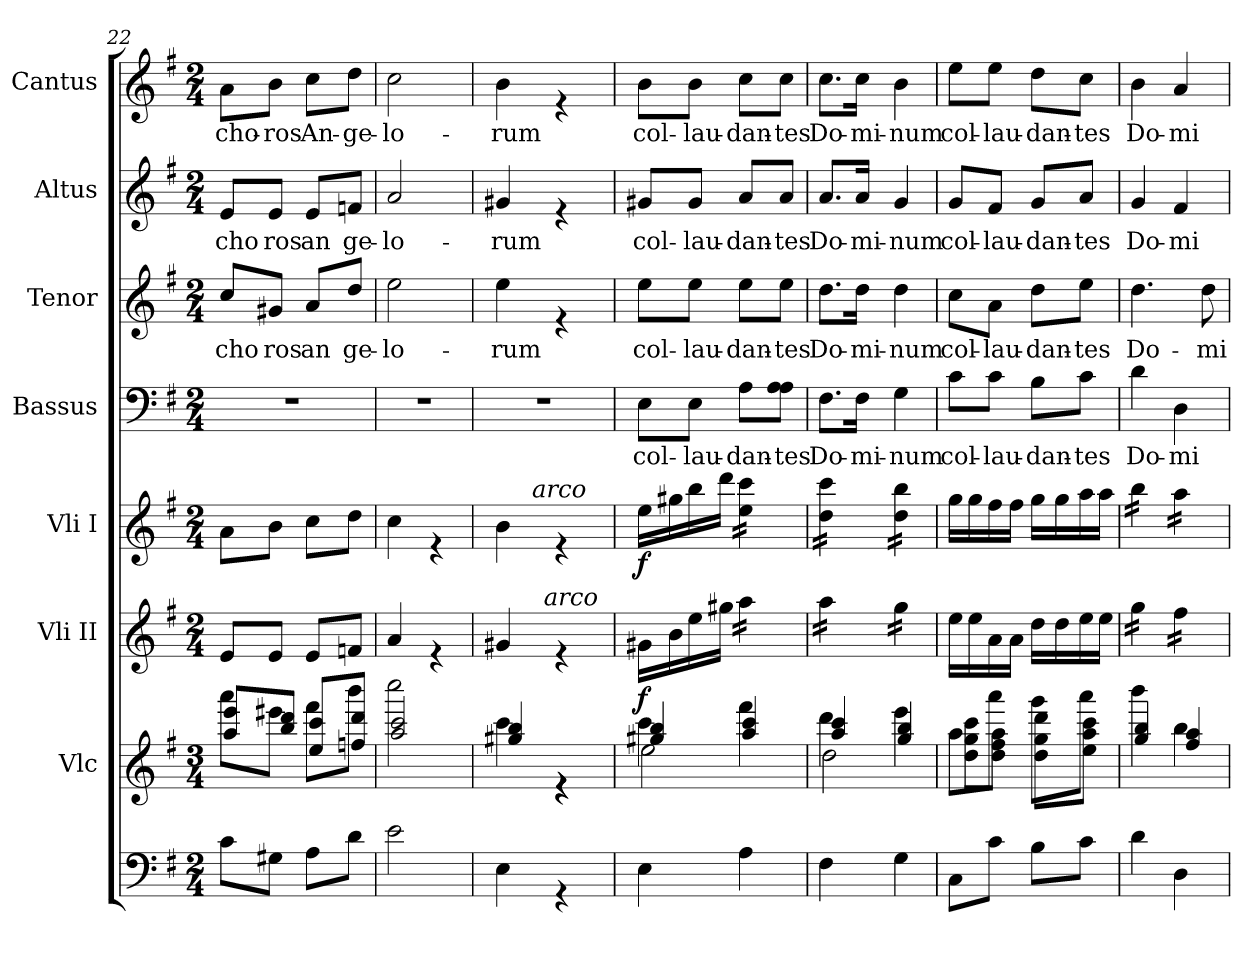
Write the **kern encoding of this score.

**kern	**kern	**dynam	**kern	**kern	**dynam	**kern	**text	**kern	**text	**kern	**text	**kern	**text
*part8	*part7	*part7	*part6	*part5	*part5	*part4	*part4	*part3	*part3	*part2	*part2	*part1	*part1
*staff8	*staff7	*staff7	*staff6	*staff5	*staff5	*staff4	*staff4	*staff3	*staff3	*staff2	*staff2	*staff1	*staff1
*	*I"Vlc	*	*I"Vli II	*I"Vli I	*	*I"Bassus	*	*I"Tenor	*	*I"Altus	*	*I"Cantus	*
*clefF4	*clefG2	*	*clefG2	*clefG2	*	*clefF4	*	*clefG2	*	*clefG2	*	*clefG2	*
*	*ITrd7c12	*	*	*	*	*	*	*	*	*	*	*	*
*k[f#]	*k[f#]	*	*k[f#]	*k[f#]	*	*k[f#]	*	*k[f#]	*	*k[f#]	*	*k[f#]	*
*G:	*G:	*	*G:	*G:	*	*G:	*	*G:	*	*G:	*	*G:	*
*M2/4	*M3/4	*	*M2/4	*M2/4	*	*M2/4	*	*M2/4	*	*M2/4	*	*M2/4	*
=22	=22	=22	=22	=22	=22	=22	=22	=22	=22	=22	=22	=22	=22
*	*^	*	*	*	*	*	*	*	*	*	*	*	*
!	!	!	!	!	!	!	!	!	!	!LO:LY:b	!	!LO:LY:b	!	!LO:LY:b
8c\L	8aa\L	8a/ 8ee/L	.	8e/L	8a\L	.	2r	.	8cc/L	cho	8e/L	cho	8a\L	cho-
!	!	!	!	!	!	!	!	!	!	!LO:LY:b	!	!LO:LY:b	!	!LO:LY:b
8G#X\J	8ee#X\J	8b/ 8dd/J	.	8e/J	8b\J	.	.	.	8g#X/J	ros	8e/J	ros	8b\J	-ros
!	!	!	!	!	!	!	!	!	!	!LO:LY:b	!	!LO:LY:b	!	!LO:LY:b
8A\L	8ff#\L	8e/ 8cc/L	.	8e/L	8cc\L	.	.	.	8a/L	an	8e/L	an	8cc\L	An-
!	!	!	!	!	!	!	!	!	!	!LO:LY:b	!	!LO:LY:b	!	!LO:LY:b
8d\J	8bb\J	8fn/ 8dd/J	.	8fn/J	8dd\J	.	.	.	8dd/J	ge-	8fn/J	ge-	8dd\J	-ge-
!!LO:LB:g=z
=23	=23	=23	=23	=23	=23	=23	=23	=23	=23	=23	=23	=23	=23	=23
!	!	!	!	!	!	!	!	!	!	!LO:LY:b	!	!LO:LY:b	!	!LO:LY:b
2e\	2ccc\	2a/ 2cc/	.	4a/	4cc\	.	2r	.	2ee\	-lo-	2a/	-lo-	2cc\	-lo-
.	.	.	.	4re	4re	.	.	.	.	.	.	.	.	.
!!LO:PB:g=z
=24	=24	=24	=24	=24	=24	=24	=24	=24	=24	=24	=24	=24	=24	=24
!	!	!	!	!	!	!	!	!	!	!LO:LY:b	!	!LO:LY:b	!	!LO:LY:b
*	*	*	*	*^	*^	*	*	*	*	*	*	*	*	*
4E\	4cc\	4g#X/ 4b/	.	4g#X/	8..ryy	4b\	8.ryy	.	2r	.	4ee\	-rum	4g#X/	-rum	4b\	-rum
!	!	!	!	!	!	!	!LO:TX:a:i:t=arco	!	!	!	!	!	!	!	!	!
.	.	.	.	.	.	.	4ryy	.	.	.	.	.	.	.	.	.
!	!	!	!	!	!LO:TX:a:i:t=arco	!	!	!	!	!	!	!	!	!	!	!
.	.	.	.	.	4ryy	.	.	.	.	.	.	.	.	.	.	.
4rGG	4re	4re	.	4re	.	4re	.	.	.	.	4re	.	4re	.	4re	.
.	.	.	.	.	.	.	16ryy	.	.	.	.	.	.	.	.	.
.	.	.	.	.	32ryy	.	.	.	.	.	.	.	.	.	.	.
=25	=25	=25	=25	=25	=25	=25	=25	=25	=25	=25	=25	=25	=25	=25	=25	=25
*	*	*^	*	*	*	*	*	*	*	*	*	*	*	*	*	*
!	!	!	!	!LO:DY:a	!	!	!	!	!LO:DY:b	!	!LO:LY:b	!	!LO:LY:b	!	!LO:LY:b	!	!LO:LY:b
*	*	*	*	*	*v	*v	*	*	*	*	*	*	*	*	*	*	*
*	*	*	*	*	*	*v	*v	*	*	*	*	*	*	*	*	*
4E\	4cc\	2e\	4g#X/ 4b/	f	16g#X\LL	16ee\LL	f	8E\L	col-	8ee\L	col-	8g#X/L	col-	8b\L	col-
.	.	.	.	.	16b\	16gg#X\	.	.	.	.	.	.	.	.	.
!	!	!	!	!	!	!	!	!	!LO:LY:b	!	!LO:LY:b	!	!LO:LY:b	!	!LO:LY:b
.	.	.	.	.	16ee\	16bb\	.	8E\J	-lau-	8ee\J	-lau-	8g#/J	-lau-	8b\J	-lau-
.	.	.	.	.	16gg#X\JJ	16ddd\JJ	.	.	.	.	.	.	.	.	.
!	!	!	!	!	!	!	!	!	!LO:LY:b	!	!LO:LY:b	!	!LO:LY:b	!	!LO:LY:b
*	*	*	*	*	*tremolo	*	*	*	*	*	*	*	*	*	*
*	*	*	*	*	*	*tremolo	*	*	*	*	*	*	*	*	*
4A\	4ff#\	.	4a/ 4cc/	.	16aa\LL	16ee\ 16ccc\LL	.	8A\L	-dan-	8ee\L	-dan-	8a/L	-dan-	8cc\L	-dan-
.	.	.	.	.	16aa\	16ee\ 16ccc\	.	.	.	.	.	.	.	.	.
!	!	!	!	!	!	!	!	!	!LO:LY:b	!	!LO:LY:b	!	!LO:LY:b	!	!LO:LY:b
.	.	.	.	.	16aa\	16ee\ 16ccc\	.	8A\ 8A\J	-tes	8ee\J	-tes	8a/J	-tes	8cc\J	-tes
.	.	.	.	.	16aa\JJ	16ee\ 16ccc\JJ	.	.	.	.	.	.	.	.	.
=26	=26	=26	=26	=26	=26	=26	=26	=26	=26	=26	=26	=26	=26	=26	=26
!	!	!	!	!	!	!	!	!	!LO:LY:b	!	!LO:LY:b	!	!LO:LY:b	!	!LO:LY:b
4F#\	4dd\	2d\	4a/ 4cc/	.	16aa\LL	16dd\ 16ccc\LL	.	8.F#\L	Do-	8.dd\L	Do-	8.a/L	Do-	8.cc\L	Do-
.	.	.	.	.	16aa\	16dd\ 16ccc\	.	.	.	.	.	.	.	.	.
.	.	.	.	.	16aa\	16dd\ 16ccc\	.	.	.	.	.	.	.	.	.
!	!	!	!	!	!	!	!	!	!LO:LY:b	!	!LO:LY:b	!	!LO:LY:b	!	!LO:LY:b
.	.	.	.	.	16aa\JJ	16dd\ 16ccc\JJ	.	16F#\Jk	-mi-	16dd\Jk	-mi-	16a/Jk	-mi-	16cc\Jk	-mi-
!	!	!	!	!	!	!	!	!	!LO:LY:b	!	!LO:LY:b	!	!LO:LY:b	!	!LO:LY:b
4G\	4ee\	.	4g/ 4b/	.	16gg\LL	16dd\ 16bb\LL	.	4G\	-num	4dd\	-num	4g/	-num	4b\	-num
.	.	.	.	.	16gg\	16dd\ 16bb\	.	.	.	.	.	.	.	.	.
.	.	.	.	.	16gg\	16dd\ 16bb\	.	.	.	.	.	.	.	.	.
.	.	.	.	.	16gg\JJ	16dd\ 16bb\JJ	.	.	.	.	.	.	.	.	.
*	*	*	*	*	*	*Xtremolo	*	*	*	*	*	*	*	*	*
*	*	*	*	*	*Xtremolo	*	*	*	*	*	*	*	*	*	*
=27	=27	=27	=27	=27	=27	=27	=27	=27	=27	=27	=27	=27	=27	=27	=27
!	!	!	!	!	!	!	!	!	!LO:LY:b	!	!LO:LY:b	!	!LO:LY:b	!	!LO:LY:b
*	*	*v	*v	*	*	*	*	*	*	*	*	*	*	*	*
8C\L	8a\L	8d\ 8g\ 8cc\L	.	16ee\LL	16gg\LL	.	8c\L	col-	8cc\L	col-	8g/L	col-	8ee\L	col-
.	.	.	.	16ee\	16gg\	.	.	.	.	.	.	.	.	.
!	!	!	!	!	!	!	!	!LO:LY:b	!	!LO:LY:b	!	!LO:LY:b	!	!LO:LY:b
8c\J	8aa\J	8d\ 8f#\ 8a\J	.	16a\	16ff#\	.	8c\J	-lau-	8a\J	-lau-	8f#/J	-lau-	8ee\J	-lau-
.	.	.	.	16a\JJ	16ff#\JJ	.	.	.	.	.	.	.	.	.
!	!	!	!	!	!	!	!	!LO:LY:b	!	!LO:LY:b	!	!LO:LY:b	!	!LO:LY:b
8B\L	8gg\L	8d\ 8g\ 8dd\L	.	16dd\LL	16gg\LL	.	8B\L	-dan-	8dd\L	-dan-	8g/L	-dan-	8dd\L	-dan-
.	.	.	.	16dd\	16gg\	.	.	.	.	.	.	.	.	.
!	!	!	!	!	!	!	!	!LO:LY:b	!	!LO:LY:b	!	!LO:LY:b	!	!LO:LY:b
8c\J	8aa\J	8e\ 8a\ 8cc\J	.	16ee\	16aa\	.	8c\J	-tes	8ee\J	-tes	8a/J	-tes	8cc\J	-tes
.	.	.	.	16ee\JJ	16aa\JJ	.	.	.	.	.	.	.	.	.
=28	=28	=28	=28	=28	=28	=28	=28	=28	=28	=28	=28	=28	=28	=28
!	!	!	!	!	!	!	!	!LO:LY:b	!	!LO:LY:b	!	!LO:LY:b	!	!LO:LY:b
*	*	*	*	*tremolo	*	*	*	*	*	*	*	*	*	*
*	*	*	*	*	*tremolo	*	*	*	*	*	*	*	*	*
4d\	4bb\	4g/ 4b/	.	16gg\LL	16bb\LL	.	4d\	Do-	4.dd\	Do-	4g/	Do-	4b\	Do-
.	.	.	.	16gg\	16bb\	.	.	.	.	.	.	.	.	.
.	.	.	.	16gg\	16bb\	.	.	.	.	.	.	.	.	.
.	.	.	.	16gg\JJ	16bb\JJ	.	.	.	.	.	.	.	.	.
!	!	!	!	!	!	!	!	!LO:LY:b	!	!	!	!LO:LY:b	!	!LO:LY:b
4D\	4b\	4f#/ 4a/	.	16ff#\LL	16aa\LL	.	4D\	-mi-	.	.	4f#/	-mi-	4a/	-mi-
.	.	.	.	16ff#\	16aa\	.	.	.	.	.	.	.	.	.
!	!	!	!	!	!	!	!	!	!	!LO:LY:b	!	!	!	!
.	.	.	.	16ff#\	16aa\	.	.	.	8dd\	-mi-	.	.	.	.
.	.	.	.	16ff#\JJ	16aa\JJ	.	.	.	.	.	.	.	.	.
*	*	*	*	*	*Xtremolo	*	*	*	*	*	*	*	*	*
*	*	*	*	*Xtremolo	*	*	*	*	*	*	*	*	*	*
*	*v	*v	*	*	*	*	*	*	*	*	*	*	*	*
=	=	=	=	=	=	=	=	=	=	=	=	=	=
*-	*-	*-	*-	*-	*-	*-	*-	*-	*-	*-	*-	*-	*-
